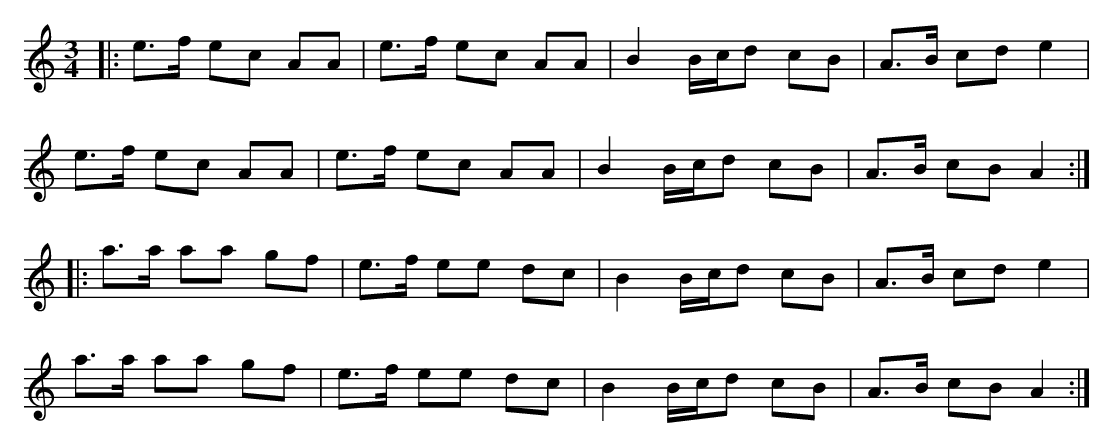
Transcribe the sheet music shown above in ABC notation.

X:1
M:3/4
K:Amin
|:e>f ec AA|e>f ec AA|B2 B/c/d cB|A>B cd e2|
e>f ec AA|e>f ec AA|B2 B/c/d cB|A>B cB A2:|
|:a>a aa gf|e>f ee dc|B2 B/c/d cB|A>B cd e2|
a>a aa gf|e>f ee dc|B2 B/c/d cB|A>B cB A2:|
